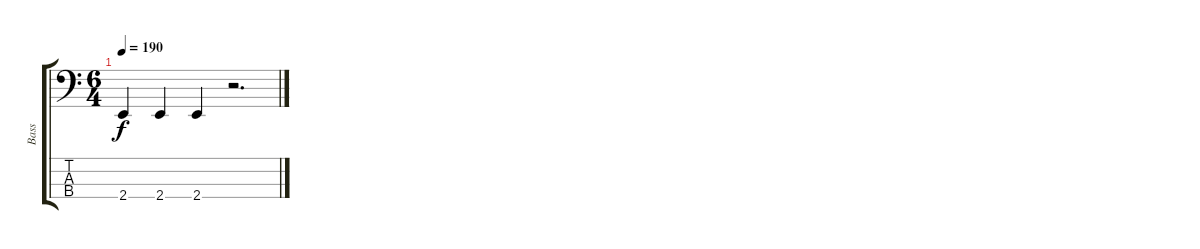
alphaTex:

\track ("Bass" "Bass") {instrument electricbasspick}
\staff {score tabs}
\tuning (G2 D2 A1 D1) {hide}
\ts (6 4)
\tempo 190
\clef f4
\ks c
2.4.4{dy f} 2.4.4 2.4.4 r.2{d}
